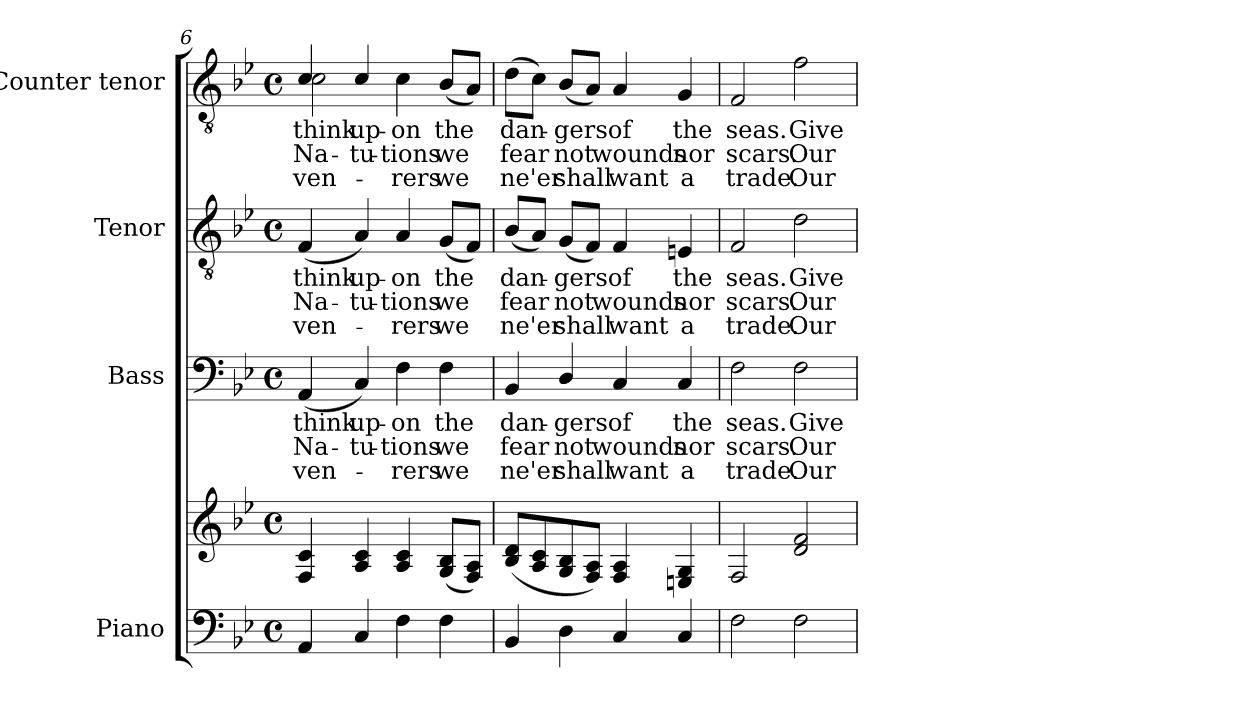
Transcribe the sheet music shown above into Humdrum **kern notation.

**kern	**kern	**kern	**text	**text	**text	**kern	**text	**text	**text	**kern	**text	**text	**text
*part4	*part4	*part3	*part3	*part3	*part3	*part2	*part2	*part2	*part2	*part1	*part1	*part1	*part1
*staff5	*staff4	*staff3	*staff3	*staff3	*staff3	*staff2	*staff2	*staff2	*staff2	*staff1	*staff1	*staff1	*staff1
*I"Piano	*	*I"Bass	*	*	*	*I"Tenor	*	*	*	*I"Counter tenor	*	*	*
*I'Pno.	*	*I'B.	*	*	*	*I'T.	*	*	*	*	*	*	*
*clefF4	*clefG2	*clefF4	*	*	*	*clefGv2	*	*	*	*clefGv2	*	*	*
*	*	*	*	*	*	*ITrd7c12	*	*	*	*ITrd7c12	*	*	*
*k[b-e-]	*k[b-e-]	*k[b-e-]	*	*	*	*k[b-e-]	*	*	*	*k[b-e-]	*	*	*
*B-:	*B-:	*B-:	*	*	*	*B-:	*	*	*	*B-:	*	*	*
*M4/4	*M4/4	*M4/4	*	*	*	*M4/4	*	*	*	*M4/4	*	*	*
*met(c)	*met(c)	*met(c)	*	*	*	*met(c)	*	*	*	*met(c)	*	*	*
=6	=6	=6	=6	=6	=6	=6	=6	=6	=6	=6	=6	=6	=6
!	!	!	!LO:LY:b:color=#000000	!LO:LY:b:color=#000000	!LO:LY:b:color=#000000	!	!	!	!	!	!	!	!
!	!	!	!	!	!	!	!LO:LY:b:color=#000000	!LO:LY:b:color=#000000	!LO:LY:b:color=#000000	!	!	!	!
!	!	!	!	!	!	!	!	!	!	!	!LO:LY:b:color=#000000	!LO:LY:b:color=#000000	!LO:LY:b:color=#000000
*	*	*	*	*	*	*	*	*	*	*^	*	*	*
4AAi/	4Fi/ 4ci	(4AAi/	think	Na-	-ven-	(4FFi/	think	Na-	-ven-	4Ci/	2Ci\	think	Na-	-ven-
!	!	!	!LO:LY:b:color=#000000	!LO:LY:b:color=#000000	!	!	!	!	!	!	!	!	!	!
!	!	!	!	!	!	!	!LO:LY:b:color=#000000	!LO:LY:b:color=#000000	!	!	!	!	!	!
!	!	!	!	!	!	!	!	!	!	!	!	!LO:LY:b:color=#000000	!LO:LY:b:color=#000000	!
4Ci/	4Ai/ 4ci	4Ci/)	up-	-tu-	.	4AAi/)	up-	-tu-	.	4Ci/	.	up-	-tu-	.
!	!	!	!LO:LY:b:color=#000000	!LO:LY:b:color=#000000	!LO:LY:b:color=#000000	!	!	!	!	!	!	!	!	!
!	!	!	!	!	!	!	!LO:LY:b:color=#000000	!LO:LY:b:color=#000000	!LO:LY:b:color=#000000	!	!	!	!	!
!	!	!	!	!	!	!	!	!	!	!	!	!LO:LY:b:color=#000000	!LO:LY:b:color=#000000	!LO:LY:b:color=#000000
4Fi\	4Ai/ 4ci	4Fi\	-on	-tions	-rers	4AAi/	-on	-tions	-rers	4Ci\	2ryy	-on	-tions	-rers
!	!	!	!LO:LY:b:color=#000000	!LO:LY:b:color=#000000	!LO:LY:b:color=#000000	!	!	!	!	!	!	!	!	!
!	!	!	!	!	!	!	!LO:LY:b:color=#000000	!LO:LY:b:color=#000000	!LO:LY:b:color=#000000	!	!	!	!	!
!	!	!	!	!	!	!	!	!	!	!	!	!LO:LY:b:color=#000000	!LO:LY:b:color=#000000	!LO:LY:b:color=#000000
4Fi\	(8Gi/ 8B-iL	4Fi\	the	we	we	(8GGi/L	the	we	we	(8BB-i/L	.	the	we	we
.	8Fi/ 8AiJ)	.	.	.	.	8FFi/J)	.	.	.	8AAi/J)	.	.	.	.
*	*	*	*	*	*	*	*	*	*	*v	*v	*	*	*
=7	=7	=7	=7	=7	=7	=7	=7	=7	=7	=7	=7	=7	=7
!	!	!	!LO:LY:b:color=#000000	!LO:LY:b:color=#000000	!LO:LY:b:color=#000000	!	!	!	!	!	!	!	!
!	!	!	!	!	!	!	!LO:LY:b:color=#000000	!LO:LY:b:color=#000000	!LO:LY:b:color=#000000	!	!	!	!
!	!	!	!	!	!	!	!	!	!	!	!LO:LY:b:color=#000000	!LO:LY:b:color=#000000	!LO:LY:b:color=#000000
4BB-i/	(8B-i/ 8diL	4BB-i/	dan-	fear	ne'er	(8BB-i/L	dan-	fear	ne'er	(8Di\L	dan-	fear	ne'er
.	8Ai/ 8ci	.	.	.	.	8AAi/J)	.	.	.	8Ci\J)	.	.	.
!	!	!	!LO:LY:b:color=#000000	!LO:LY:b:color=#000000	!LO:LY:b:color=#000000	!	!	!	!	!	!	!	!
!	!	!	!	!	!	!	!LO:LY:b:color=#000000	!LO:LY:b:color=#000000	!LO:LY:b:color=#000000	!	!	!	!
!	!	!	!	!	!	!	!	!	!	!	!LO:LY:b:color=#000000	!LO:LY:b:color=#000000	!LO:LY:b:color=#000000
4Di\	8Gi/ 8B-i	4Di/	-gers	not	shall	(8GGi/L	-gers	not	shall	(8BB-i/L	-gers	not	shall
.	8Fi/ 8AiJ)	.	.	.	.	8FFi/J)	.	.	.	8AAi/J)	.	.	.
!	!	!	!LO:LY:b:color=#000000	!LO:LY:b:color=#000000	!LO:LY:b:color=#000000	!	!	!	!	!	!	!	!
!	!	!	!	!	!	!	!LO:LY:b:color=#000000	!LO:LY:b:color=#000000	!LO:LY:b:color=#000000	!	!	!	!
!	!	!	!	!	!	!	!	!	!	!	!LO:LY:b:color=#000000	!LO:LY:b:color=#000000	!LO:LY:b:color=#000000
4Ci/	4Fi/ 4Ai	4Ci/	of	wounds	want	4FFi/	of	wounds	want	4AAi/	of	wounds	want
!	!	!	!LO:LY:b:color=#000000	!LO:LY:b:color=#000000	!LO:LY:b:color=#000000	!	!	!	!	!	!	!	!
!	!	!	!	!	!	!	!LO:LY:b:color=#000000	!LO:LY:b:color=#000000	!LO:LY:b:color=#000000	!	!	!	!
!	!	!	!	!	!	!	!	!	!	!	!LO:LY:b:color=#000000	!LO:LY:b:color=#000000	!LO:LY:b:color=#000000
4Ci/	4Eni/ 4Gi	4Ci/	the	nor	a	4EEni/	the	nor	a	4GGi/	the	nor	a
=8	=8	=8	=8	=8	=8	=8	=8	=8	=8	=8	=8	=8	=8
!	!	!	!LO:LY:b:color=#000000	!LO:LY:b:color=#000000	!LO:LY:b:color=#000000	!	!	!	!	!	!	!	!
!	!	!	!	!	!	!	!LO:LY:b:color=#000000	!LO:LY:b:color=#000000	!LO:LY:b:color=#000000	!	!	!	!
!	!	!	!	!	!	!	!	!	!	!	!LO:LY:b:color=#000000	!LO:LY:b:color=#000000	!LO:LY:b:color=#000000
2Fi\	2Fi/	2Fi\	seas.	scars.	trade.	2FFi/	seas.	scars.	trade.	2FFi/	seas.	scars.	trade.
!	!	!	!LO:LY:b:color=#000000	!LO:LY:b:color=#000000	!LO:LY:b:color=#000000	!	!	!	!	!	!	!	!
!	!	!	!	!	!	!	!LO:LY:b:color=#000000	!LO:LY:b:color=#000000	!LO:LY:b:color=#000000	!	!	!	!
!	!	!	!	!	!	!	!	!	!	!	!LO:LY:b:color=#000000	!LO:LY:b:color=#000000	!LO:LY:b:color=#000000
2Fi\	2di/ 2fi	2Fi\	Give	Our	Our	2Di\	Give	Our	Our	2Fi\	Give	Our	Our
=	=	=	=	=	=	=	=	=	=	=	=	=	=
*-	*-	*-	*-	*-	*-	*-	*-	*-	*-	*-	*-	*-	*-
